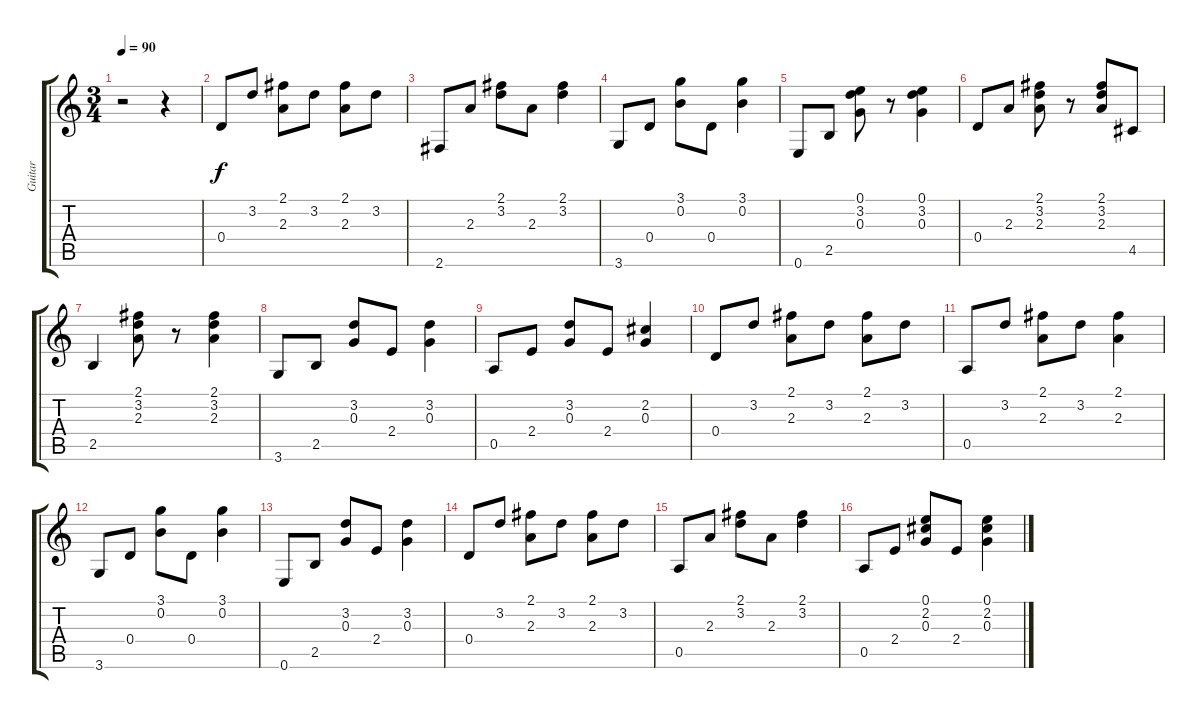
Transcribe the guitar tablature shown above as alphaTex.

\track ("Guitar" "Guitar") {instrument acousticguitarnylon}
\staff {score tabs}
\tuning (E4 B3 G3 D3 A2 E2) {hide}
\ts (3 4)
\tempo 90
\clef g2
\ks c
r.2{dy f instrument acousticguitarnylon} r.4 |
0.4.8 3.2.8 (2.1 2.3).8 3.2.8 (2.1 2.3).8 3.2.8 |
2.6.8 2.3.8 (2.1 3.2).8 2.3.8 (2.1 3.2).4 |
3.6.8 0.4.8 (3.1 0.2).8 0.4.8 (3.1 0.2).4 |
0.6.8 2.5.8 (0.1 3.2 0.3).8 r.8 (0.1 3.2 0.3).4 |
0.4.8 2.3.8 (2.1 3.2 2.3).8 r.8 (2.1 3.2 2.3).8 4.5.8 |
2.5.4 (2.1 3.2 2.3).8 r.8 (2.1 3.2 2.3).4 |
3.6.8 2.5.8 (3.2 0.3).8 2.4.8 (3.2 0.3).4 |
0.5.8 2.4.8 (3.2 0.3).8 2.4.8 (2.2 0.3).4 |
0.4.8 3.2.8 (2.1 2.3).8 3.2.8 (2.1 2.3).8 3.2.8 |
0.5.8 3.2.8 (2.1 2.3).8 3.2.8 (2.1 2.3).4 |
3.6.8 0.4.8 (3.1 0.2).8 0.4.8 (3.1 0.2).4 |
0.6.8 2.5.8 (3.2 0.3).8 2.4.8 (3.2 0.3).4 |
0.4.8 3.2.8 (2.1 2.3).8 3.2.8 (2.1 2.3).8 3.2.8 |
0.5.8 2.3.8 (2.1 3.2).8 2.3.8 (2.1 3.2).4 |
0.5.8 2.4.8 (0.1 2.2 0.3).8 2.4.8 (0.1 2.2 0.3).4
